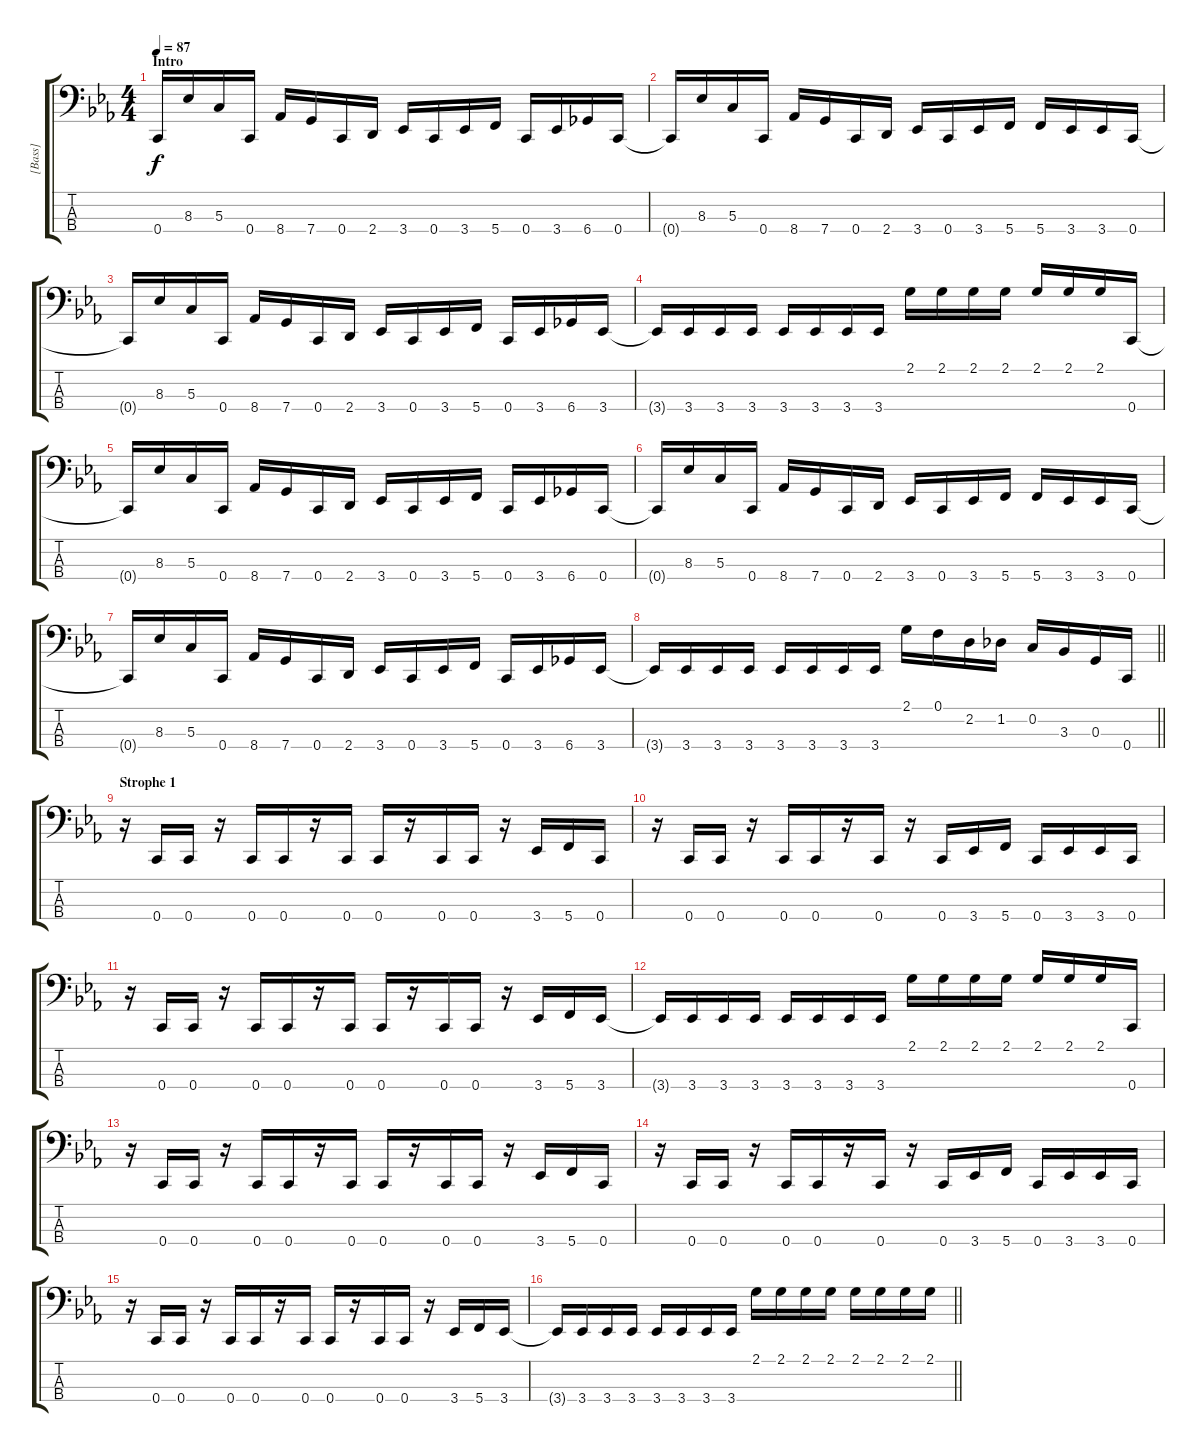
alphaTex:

\track ("[Bass]" "[Bass]") {instrument electricbassfinger}
\staff {score tabs}
\tuning (F2 C2 G1 C1) {hide}
\ts (4 4)
\section ("" "Intro")
\tempo 87
\clef f4
\ks cminor
0.4.16{dy f instrument electricbassfinger} 8.3.16 5.3.16 0.4.16 8.4.16 7.4.16 0.4.16 2.4.16 3.4.16 0.4.16 3.4.16 5.4.16 0.4.16 3.4.16 6.4.16 0.4.16 |
0.4{t}.16 8.3.16 5.3.16 0.4.16 8.4.16 7.4.16 0.4.16 2.4.16 3.4.16 0.4.16 3.4.16 5.4.16 5.4.16 3.4.16 3.4.16 0.4.16 |
0.4{t}.16 8.3.16 5.3.16 0.4.16 8.4.16 7.4.16 0.4.16 2.4.16 3.4.16 0.4.16 3.4.16 5.4.16 0.4.16 3.4.16 6.4.16 3.4.16 |
3.4{t}.16 3.4.16 3.4.16 3.4.16 3.4.16 3.4.16 3.4.16 3.4.16 2.1.16 2.1.16 2.1.16 2.1.16 2.1.16 2.1.16 2.1.16 0.4.16 |
0.4{t}.16 8.3.16 5.3.16 0.4.16 8.4.16 7.4.16 0.4.16 2.4.16 3.4.16 0.4.16 3.4.16 5.4.16 0.4.16 3.4.16 6.4.16 0.4.16 |
0.4{t}.16 8.3.16 5.3.16 0.4.16 8.4.16 7.4.16 0.4.16 2.4.16 3.4.16 0.4.16 3.4.16 5.4.16 5.4.16 3.4.16 3.4.16 0.4.16 |
0.4{t}.16 8.3.16 5.3.16 0.4.16 8.4.16 7.4.16 0.4.16 2.4.16 3.4.16 0.4.16 3.4.16 5.4.16 0.4.16 3.4.16 6.4.16 3.4.16 |
\barLineRight lightlight
3.4{t}.16 3.4.16 3.4.16 3.4.16 3.4.16 3.4.16 3.4.16 3.4.16 2.1.16 0.1.16 2.2.16 1.2.16 0.2.16 3.3.16 0.3.16 0.4.16 |
\section ("" "Strophe 1")
r.16 0.4.16 0.4.16 r.16 0.4.16 0.4.16 r.16 0.4.16 0.4.16 r.16 0.4.16 0.4.16 r.16 3.4.16 5.4.16 0.4.16 |
r.16 0.4.16 0.4.16 r.16 0.4.16 0.4.16 r.16 0.4.16 r.16 0.4.16 3.4.16 5.4.16 0.4.16 3.4.16 3.4.16 0.4.16 |
r.16 0.4.16 0.4.16 r.16 0.4.16 0.4.16 r.16 0.4.16 0.4.16 r.16 0.4.16 0.4.16 r.16 3.4.16 5.4.16 3.4.16 |
3.4{t}.16 3.4.16 3.4.16 3.4.16 3.4.16 3.4.16 3.4.16 3.4.16 2.1.16 2.1.16 2.1.16 2.1.16 2.1.16 2.1.16 2.1.16 0.4.16 |
r.16 0.4.16 0.4.16 r.16 0.4.16 0.4.16 r.16 0.4.16 0.4.16 r.16 0.4.16 0.4.16 r.16 3.4.16 5.4.16 0.4.16 |
r.16 0.4.16 0.4.16 r.16 0.4.16 0.4.16 r.16 0.4.16 r.16 0.4.16 3.4.16 5.4.16 0.4.16 3.4.16 3.4.16 0.4.16 |
r.16 0.4.16 0.4.16 r.16 0.4.16 0.4.16 r.16 0.4.16 0.4.16 r.16 0.4.16 0.4.16 r.16 3.4.16 5.4.16 3.4.16 |
\barLineRight lightlight
3.4{t}.16 3.4.16 3.4.16 3.4.16 3.4.16 3.4.16 3.4.16 3.4.16 2.1.16 2.1.16 2.1.16 2.1.16 2.1.16 2.1.16 2.1.16 2.1.16
